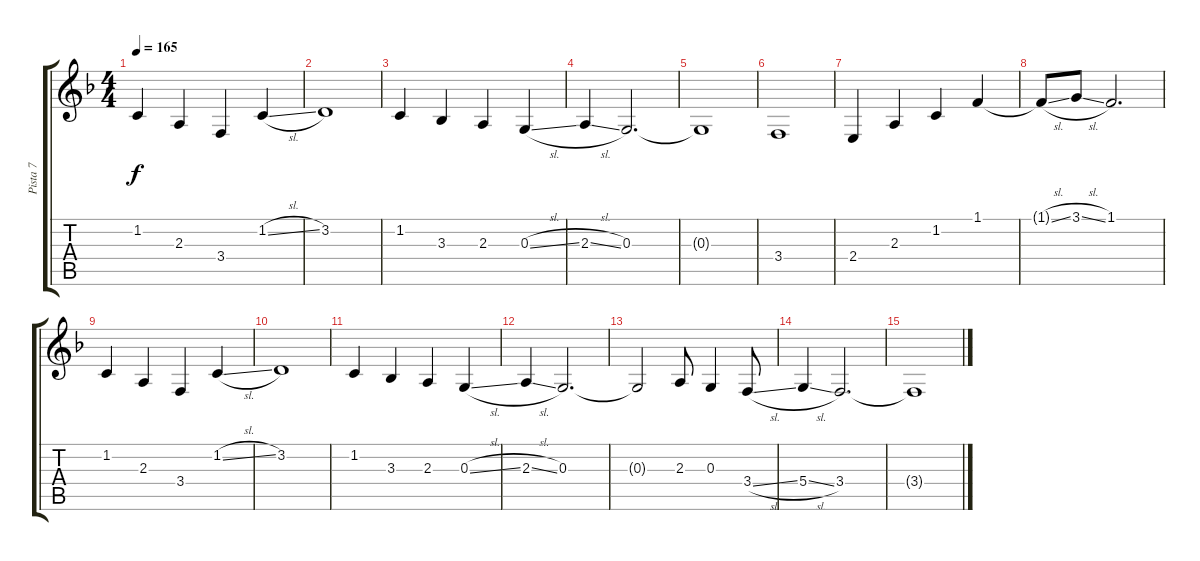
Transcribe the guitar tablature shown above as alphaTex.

\track ("Pista 7" "Pista 7") {instrument electricgrandpiano}
\staff {score tabs}
\tuning (E4 B3 G3 D3 A2 E2) {hide}
\ts (4 4)
\tempo 165
\clef g2
\ks f
1.2.4{dy f} 2.3.4 3.4.4 1.2{sl}.4 |
3.2.1 |
1.2.4 3.3.4 2.3.4 0.3{sl}.4 |
2.3{sl}.4 0.3.2{d} |
0.3{t}.1 |
3.4.1 |
2.4.4 2.3.4 1.2.4 1.1.4 |
1.1{sl t}.8 3.1{sl}.8 1.1.2{d} |
1.2.4 2.3.4 3.4.4 1.2{sl}.4 |
3.2.1 |
1.2.4 3.3.4 2.3.4 0.3{sl}.4 |
2.3{sl}.4 0.3.2{d} |
0.3{t}.2 2.3.8 0.3.4 3.4{sl}.8 |
5.4{sl}.4 3.4.2{d} |
3.4{t}.1
